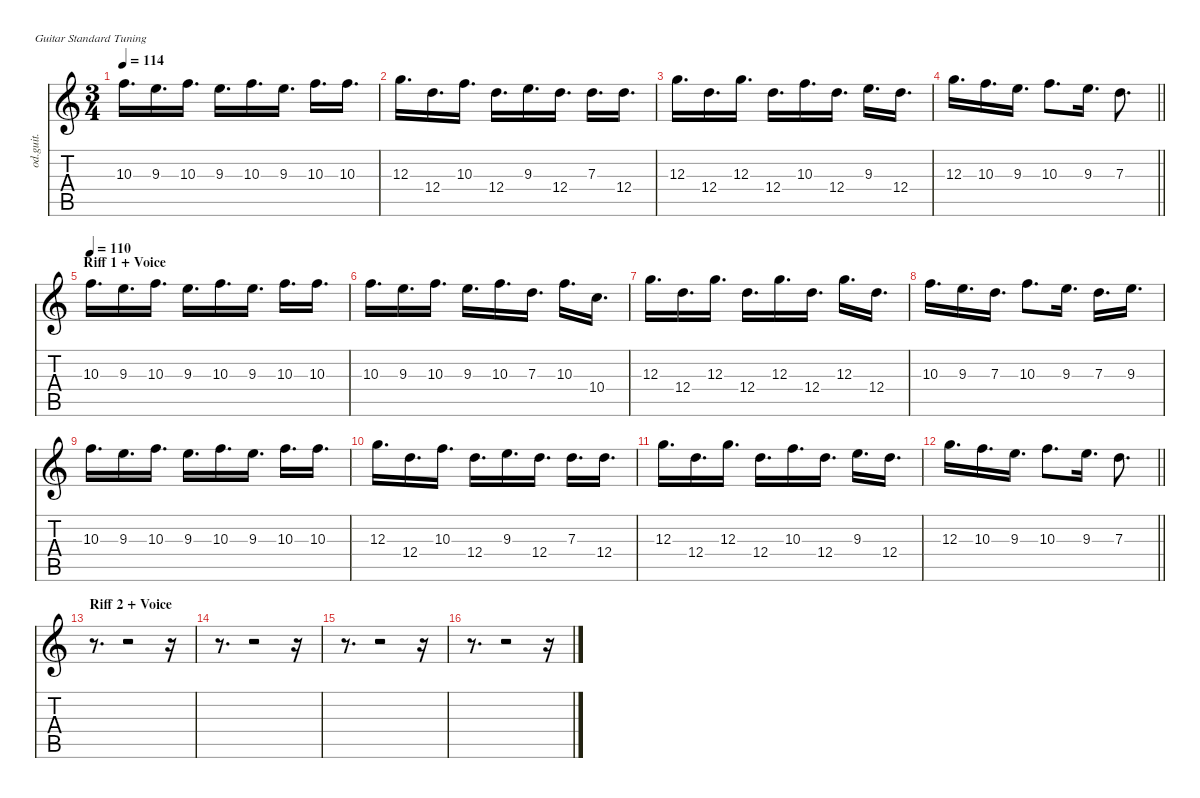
\defaultSystemsLayout 4
\hideDynamics
\bracketExtendMode nobrackets
\otherSystemsTrackNameOrientation horizontal
\track ("Lead guitar 2" "od.guit.") {instrument overdrivenguitar}
\staff {score tabs}
\tuning (E4 B3 G3 D3 A2 E2)
\ts (3 4)
\tempo 114
\clef g2
\ks c
10.3.16{d dy f beam Down} 9.3.16{d beam Down} 10.3.16{d beam Down} 9.3.16{d beam Down} 10.3.16{d beam Down} 9.3.16{d beam Down} 10.3.16{d beam Down} 10.3.16{d beam Down} |
12.3.16{d beam Down} 12.4.16{d beam Down} 10.3.16{d beam Down} 12.4.16{d beam Down} 9.3.16{d beam Down} 12.4.16{d beam Down} 7.3.16{d beam Down} 12.4.16{d beam Down} |
12.3.16{d beam Down} 12.4.16{d beam Down} 12.3.16{d beam Down} 12.4.16{d beam Down} 10.3.16{d beam Down} 12.4.16{d beam Down} 9.3.16{d beam Down} 12.4.16{d beam Down} |
\barLineRight lightlight
12.3.16{d beam Down} 10.3.16{d beam Down} 9.3.16{d beam Down} 10.3.8{d beam Down} 9.3.16{d beam Down} 7.3.8{d beam Down} |
\section ("" "Riff 1 + Voice")
\tempo 110
10.3.16{d beam Down} 9.3.16{d beam Down} 10.3.16{d beam Down} 9.3.16{d beam Down} 10.3.16{d beam Down} 9.3.16{d beam Down} 10.3.16{d beam Down} 10.3.16{d beam Down} |
10.3.16{d beam Down} 9.3.16{d beam Down} 10.3.16{d beam Down} 9.3.16{d beam Down} 10.3.16{d beam Down} 7.3.16{d beam Down} 10.3.16{d beam Down} 10.4.16{d beam Down} |
12.3.16{d beam Down} 12.4.16{d beam Down} 12.3.16{d beam Down} 12.4.16{d beam Down} 12.3.16{d beam Down} 12.4.16{d beam Down} 12.3.16{d beam Down} 12.4.16{d beam Down} |
10.3.16{d beam Down} 9.3.16{d beam Down} 7.3.16{d beam Down} 10.3.8{d beam Down} 9.3.16{d beam Down} 7.3.16{d beam Down} 9.3.16{d beam Down} |
10.3.16{d beam Down} 9.3.16{d beam Down} 10.3.16{d beam Down} 9.3.16{d beam Down} 10.3.16{d beam Down} 9.3.16{d beam Down} 10.3.16{d beam Down} 10.3.16{d beam Down} |
12.3.16{d beam Down} 12.4.16{d beam Down} 10.3.16{d beam Down} 12.4.16{d beam Down} 9.3.16{d beam Down} 12.4.16{d beam Down} 7.3.16{d beam Down} 12.4.16{d beam Down} |
12.3.16{d beam Down} 12.4.16{d beam Down} 12.3.16{d beam Down} 12.4.16{d beam Down} 10.3.16{d beam Down} 12.4.16{d beam Down} 9.3.16{d beam Down} 12.4.16{d beam Down} |
\barLineRight lightlight
12.3.16{d beam Down} 10.3.16{d beam Down} 9.3.16{d beam Down} 10.3.8{d beam Down} 9.3.16{d beam Down} 7.3.8{d beam Down} |
\section ("" "Riff 2 + Voice")
r.8{d beam Down} r.2{beam Down} r.16{beam Down} |
r.8{d beam Down} r.2{beam Down} r.16{beam Down} |
r.8{d beam Down} r.2{beam Down} r.16{beam Down} |
r.8{d beam Down} r.2{beam Down} r.16{beam Down}
